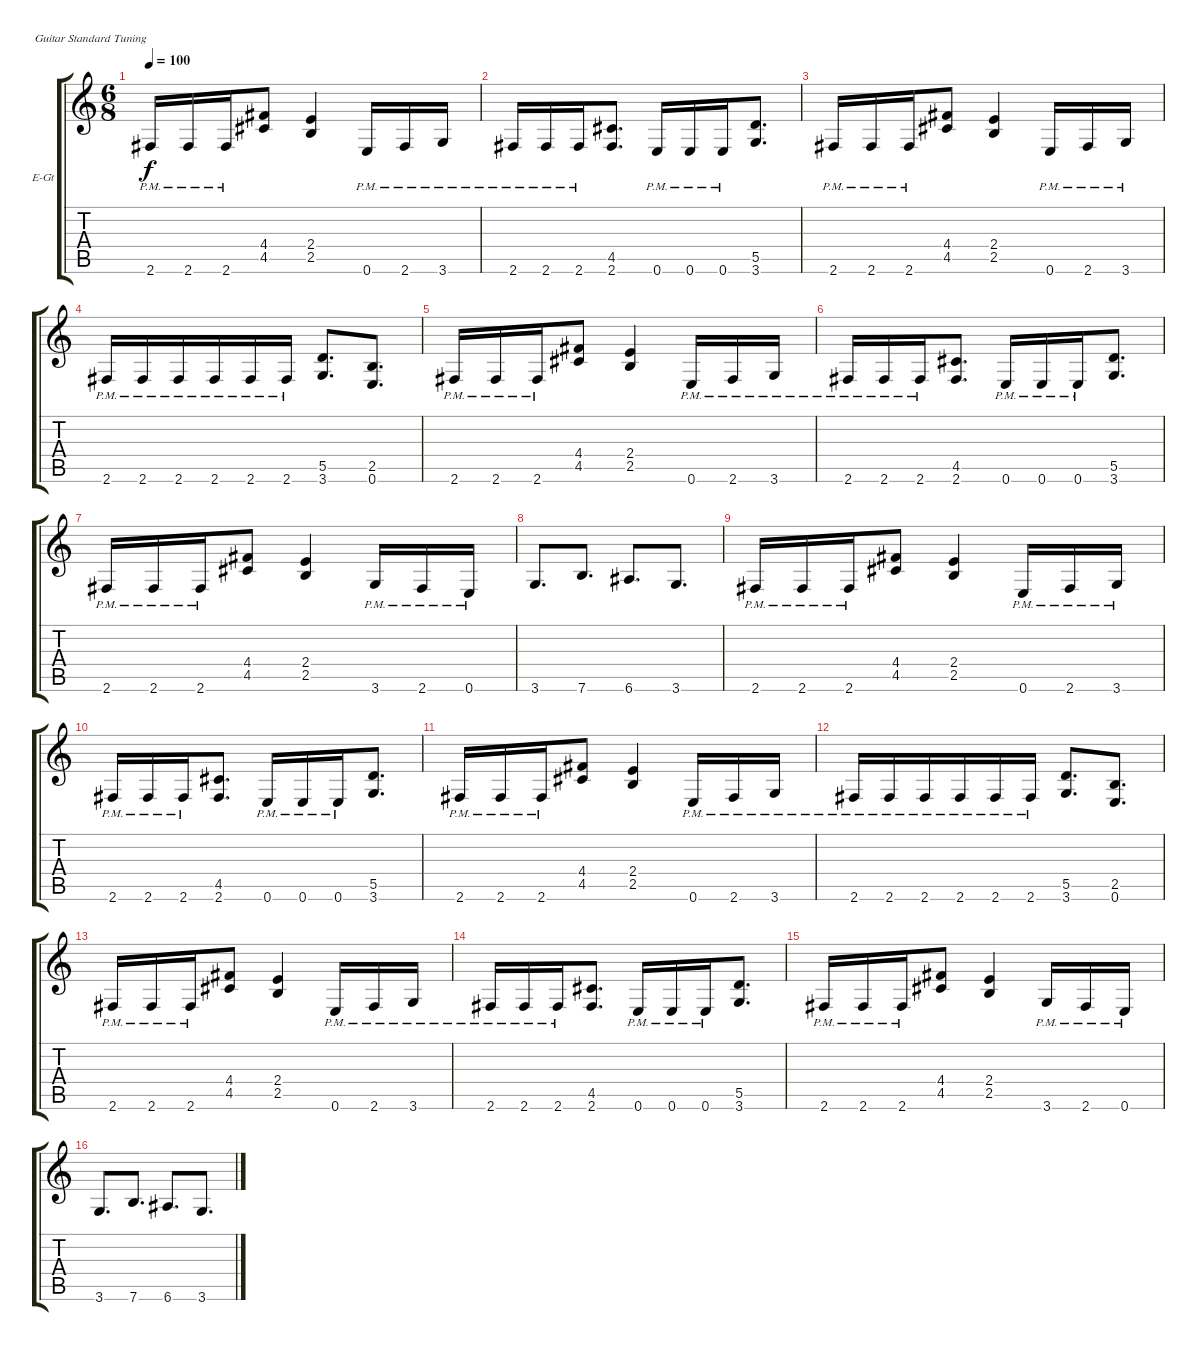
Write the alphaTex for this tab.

\defaultSystemsLayout 4
\bracketExtendMode groupsimilarinstruments
\firstSystemTrackNameOrientation horizontal
\otherSystemsTrackNameOrientation horizontal
\track ("Herman the German" "E-Gt") {instrument distortionguitar}
\staff {score tabs}
\tuning (E4 B3 G3 D3 A2 E2)
\ts (6 8)
\tempo 100
\clef g2
\ks c
2.6{pm}.16{dy f instrument distortionguitar} 2.6{pm}.16 2.6{pm}.16 (4.5 4.4).8 (2.5 2.4).4 0.6{pm}.16 2.6{pm}.16 3.6{pm}.16 |
2.6{pm}.16 2.6{pm}.16 2.6{pm}.16 (2.6 4.5).8{d} 0.6{pm}.16 0.6{pm}.16 0.6{pm}.16 (3.6 5.5).8{d} |
2.6{pm}.16 2.6{pm}.16 2.6{pm}.16 (4.5 4.4).8 (2.5 2.4).4 0.6{pm}.16 2.6{pm}.16 3.6{pm}.16 |
2.6{pm}.16 2.6{pm}.16 2.6{pm}.16 2.6{pm}.16 2.6{pm}.16 2.6{pm}.16 (3.6 5.5).8{d} (0.6 2.5).8{d} |
2.6{pm}.16 2.6{pm}.16 2.6{pm}.16 (4.5 4.4).8 (2.5 2.4).4 0.6{pm}.16 2.6{pm}.16 3.6{pm}.16 |
2.6{pm}.16 2.6{pm}.16 2.6{pm}.16 (2.6 4.5).8{d} 0.6{pm}.16 0.6{pm}.16 0.6{pm}.16 (3.6 5.5).8{d} |
2.6{pm}.16 2.6{pm}.16 2.6{pm}.16 (4.5 4.4).8 (2.5 2.4).4 3.6{pm}.16 2.6{pm}.16 0.6{pm}.16 |
3.6.8{d} 7.6.8{d} 6.6.8{d} 3.6.8{d} |
2.6{pm}.16 2.6{pm}.16 2.6{pm}.16 (4.5 4.4).8 (2.5 2.4).4 0.6{pm}.16 2.6{pm}.16 3.6{pm}.16 |
2.6{pm}.16 2.6{pm}.16 2.6{pm}.16 (2.6 4.5).8{d} 0.6{pm}.16 0.6{pm}.16 0.6{pm}.16 (3.6 5.5).8{d} |
2.6{pm}.16 2.6{pm}.16 2.6{pm}.16 (4.5 4.4).8 (2.4 2.5).4 0.6{pm}.16 2.6{pm}.16 3.6{pm}.16 |
2.6{pm}.16 2.6{pm}.16 2.6{pm}.16 2.6{pm}.16 2.6{pm}.16 2.6{pm}.16 (3.6 5.5).8{d} (0.6 2.5).8{d} |
2.6{pm}.16 2.6{pm}.16 2.6{pm}.16 (4.5 4.4).8 (2.5 2.4).4 0.6{pm}.16 2.6{pm}.16 3.6{pm}.16 |
2.6{pm}.16 2.6{pm}.16 2.6{pm}.16 (2.6 4.5).8{d} 0.6{pm}.16 0.6{pm}.16 0.6{pm}.16 (3.6 5.5).8{d} |
2.6{pm}.16 2.6{pm}.16 2.6{pm}.16 (4.5 4.4).8 (2.5 2.4).4 3.6{pm}.16 2.6{pm}.16 0.6{pm}.16 |
3.6.8{d} 7.6.8{d} 6.6.8{d} 3.6.8{d}
